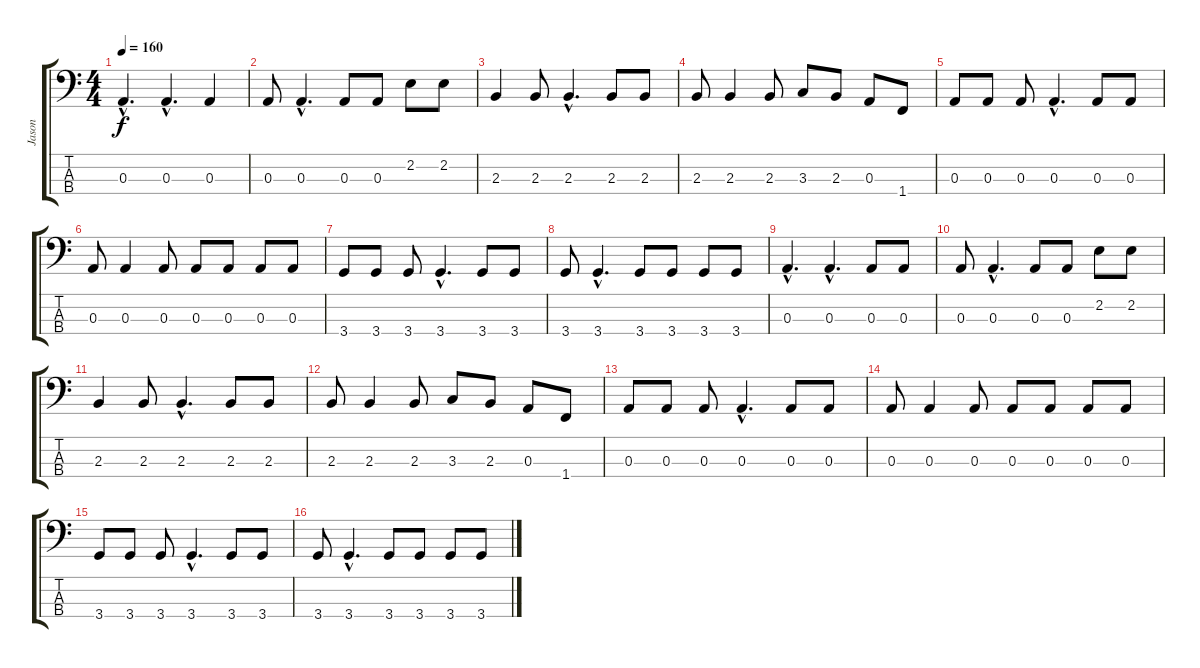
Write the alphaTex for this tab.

\track ("Jason" "Jason") {instrument electricbassfinger}
\staff {score tabs}
\tuning (G2 D2 A1 E1) {hide}
\ts (4 4)
\tempo 160
\clef f4
\ks c
0.3{hac}.4{d dy f} 0.3{hac}.4{d} 0.3.4 |
0.3.8 0.3{hac}.4{d} 0.3.8 0.3.8 2.2.8 2.2.8 |
2.3.4 2.3.8 2.3{hac}.4{d} 2.3.8 2.3.8 |
2.3.8 2.3.4 2.3.8 3.3.8 2.3.8 0.3.8 1.4.8 |
0.3.8 0.3.8 0.3.8 0.3{hac}.4{d} 0.3.8 0.3.8 |
0.3.8 0.3.4 0.3.8 0.3.8 0.3.8 0.3.8 0.3.8 |
3.4.8 3.4.8 3.4.8 3.4{hac}.4{d} 3.4.8 3.4.8 |
3.4.8 3.4{hac}.4{d} 3.4.8 3.4.8 3.4.8 3.4.8 |
0.3{hac}.4{d} 0.3{hac}.4{d} 0.3.8 0.3.8 |
0.3.8 0.3{hac}.4{d} 0.3.8 0.3.8 2.2.8 2.2.8 |
2.3.4 2.3.8 2.3{hac}.4{d} 2.3.8 2.3.8 |
2.3.8 2.3.4 2.3.8 3.3.8 2.3.8 0.3.8 1.4.8 |
0.3.8 0.3.8 0.3.8 0.3{hac}.4{d} 0.3.8 0.3.8 |
0.3.8 0.3.4 0.3.8 0.3.8 0.3.8 0.3.8 0.3.8 |
3.4.8 3.4.8 3.4.8 3.4{hac}.4{d} 3.4.8 3.4.8 |
3.4.8 3.4{hac}.4{d} 3.4.8 3.4.8 3.4.8 3.4.8
